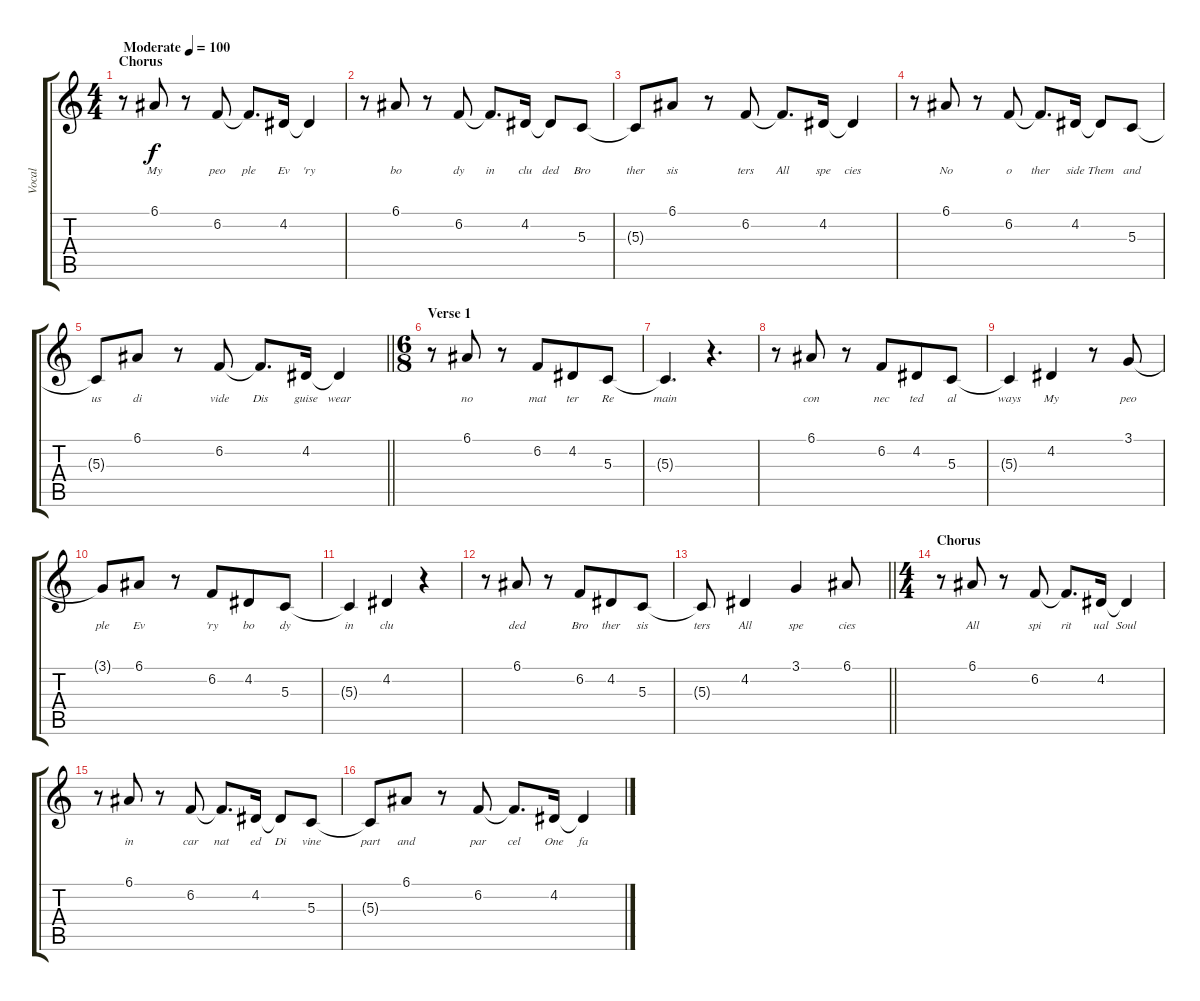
\track ("Vocal" "Vocal") {instrument acousticgrandpiano}
\staff {score tabs}
\tuning (E4 B3 G3 D3 A2 E2) {hide}
\ts (4 4)
\section ("" "Chorus")
\tempo (100 "Moderate")
\clef g2
\ks c
r.8{dy f instrument acousticgrandpiano} 6.1.8{lyrics (0 "My") lyrics (1 "") lyrics (2 "") lyrics (3 "") lyrics (4 "")} r.8 6.2.8{lyrics (0 "peo") lyrics (1 "") lyrics (2 "") lyrics (3 "") lyrics (4 "")} 6.2{t}.8{d lyrics (0 "ple") lyrics (1 "") lyrics (2 "") lyrics (3 "") lyrics (4 "")} 4.2.16{lyrics (0 "Ev") lyrics (1 "") lyrics (2 "") lyrics (3 "") lyrics (4 "")} 4.2{t}.4{lyrics (0 "'ry") lyrics (1 "") lyrics (2 "") lyrics (3 "") lyrics (4 "")} |
r.8 6.1.8{lyrics (0 "bo") lyrics (1 "") lyrics (2 "") lyrics (3 "") lyrics (4 "")} r.8 6.2.8{lyrics (0 "dy") lyrics (1 "") lyrics (2 "") lyrics (3 "") lyrics (4 "")} 6.2{t}.8{d lyrics (0 "in") lyrics (1 "") lyrics (2 "") lyrics (3 "") lyrics (4 "")} 4.2.16{lyrics (0 "clu") lyrics (1 "") lyrics (2 "") lyrics (3 "") lyrics (4 "")} 4.2{t}.8{lyrics (0 "ded") lyrics (1 "") lyrics (2 "") lyrics (3 "") lyrics (4 "")} 5.3.8{lyrics (0 "Bro") lyrics (1 "") lyrics (2 "") lyrics (3 "") lyrics (4 "")} |
5.3{t}.8{lyrics (0 "ther") lyrics (1 "") lyrics (2 "") lyrics (3 "") lyrics (4 "")} 6.1.8{lyrics (0 "sis") lyrics (1 "") lyrics (2 "") lyrics (3 "") lyrics (4 "")} r.8 6.2.8{lyrics (0 "ters") lyrics (1 "") lyrics (2 "") lyrics (3 "") lyrics (4 "")} 6.2{t}.8{d lyrics (0 "All") lyrics (1 "") lyrics (2 "") lyrics (3 "") lyrics (4 "")} 4.2.16{lyrics (0 "spe") lyrics (1 "") lyrics (2 "") lyrics (3 "") lyrics (4 "")} 4.2{t}.4{lyrics (0 "cies") lyrics (1 "") lyrics (2 "") lyrics (3 "") lyrics (4 "")} |
r.8 6.1.8{lyrics (0 "No") lyrics (1 "") lyrics (2 "") lyrics (3 "") lyrics (4 "")} r.8 6.2.8{lyrics (0 "o") lyrics (1 "") lyrics (2 "") lyrics (3 "") lyrics (4 "")} 6.2{t}.8{d lyrics (0 "ther") lyrics (1 "") lyrics (2 "") lyrics (3 "") lyrics (4 "")} 4.2.16{lyrics (0 "side") lyrics (1 "") lyrics (2 "") lyrics (3 "") lyrics (4 "")} 4.2{t}.8{lyrics (0 "Them") lyrics (1 "") lyrics (2 "") lyrics (3 "") lyrics (4 "")} 5.3.8{lyrics (0 "and") lyrics (1 "") lyrics (2 "") lyrics (3 "") lyrics (4 "")} |
\barLineRight lightlight
5.3{t}.8{lyrics (0 "us") lyrics (1 "") lyrics (2 "") lyrics (3 "") lyrics (4 "")} 6.1.8{lyrics (0 "di") lyrics (1 "") lyrics (2 "") lyrics (3 "") lyrics (4 "")} r.8 6.2.8{lyrics (0 "vide") lyrics (1 "") lyrics (2 "") lyrics (3 "") lyrics (4 "")} 6.2{t}.8{d lyrics (0 "Dis") lyrics (1 "") lyrics (2 "") lyrics (3 "") lyrics (4 "")} 4.2.16{lyrics (0 "guise") lyrics (1 "") lyrics (2 "") lyrics (3 "") lyrics (4 "")} 4.2{t}.4{lyrics (0 "wear") lyrics (1 "") lyrics (2 "") lyrics (3 "") lyrics (4 "")} |
\ts (6 8)
\section ("" "Verse 1")
r.8 6.1.8{lyrics (0 "no") lyrics (1 "") lyrics (2 "") lyrics (3 "") lyrics (4 "")} r.8 6.2.8{lyrics (0 "mat") lyrics (1 "") lyrics (2 "") lyrics (3 "") lyrics (4 "")} 4.2.8{lyrics (0 "ter") lyrics (1 "") lyrics (2 "") lyrics (3 "") lyrics (4 "")} 5.3.8{lyrics (0 "Re") lyrics (1 "") lyrics (2 "") lyrics (3 "") lyrics (4 "")} |
5.3{t}.4{d lyrics (0 "main") lyrics (1 "") lyrics (2 "") lyrics (3 "") lyrics (4 "")} r.4{d} |
r.8 6.1.8{lyrics (0 "con") lyrics (1 "") lyrics (2 "") lyrics (3 "") lyrics (4 "")} r.8 6.2.8{lyrics (0 "nec") lyrics (1 "") lyrics (2 "") lyrics (3 "") lyrics (4 "")} 4.2.8{lyrics (0 "ted") lyrics (1 "") lyrics (2 "") lyrics (3 "") lyrics (4 "")} 5.3.8{lyrics (0 "al") lyrics (1 "") lyrics (2 "") lyrics (3 "") lyrics (4 "")} |
5.3{t}.4{lyrics (0 "ways") lyrics (1 "") lyrics (2 "") lyrics (3 "") lyrics (4 "")} 4.2.4{lyrics (0 "My") lyrics (1 "") lyrics (2 "") lyrics (3 "") lyrics (4 "")} r.8 3.1.8{lyrics (0 "peo") lyrics (1 "") lyrics (2 "") lyrics (3 "") lyrics (4 "")} |
3.1{t}.8{lyrics (0 "ple") lyrics (1 "") lyrics (2 "") lyrics (3 "") lyrics (4 "")} 6.1.8{lyrics (0 "Ev") lyrics (1 "") lyrics (2 "") lyrics (3 "") lyrics (4 "")} r.8 6.2.8{lyrics (0 "'ry") lyrics (1 "") lyrics (2 "") lyrics (3 "") lyrics (4 "")} 4.2.8{lyrics (0 "bo") lyrics (1 "") lyrics (2 "") lyrics (3 "") lyrics (4 "")} 5.3.8{lyrics (0 "dy") lyrics (1 "") lyrics (2 "") lyrics (3 "") lyrics (4 "")} |
5.3{t}.4{lyrics (0 "in") lyrics (1 "") lyrics (2 "") lyrics (3 "") lyrics (4 "")} 4.2.4{lyrics (0 "clu") lyrics (1 "") lyrics (2 "") lyrics (3 "") lyrics (4 "")} r.4 |
r.8 6.1.8{lyrics (0 "ded") lyrics (1 "") lyrics (2 "") lyrics (3 "") lyrics (4 "")} r.8 6.2.8{lyrics (0 "Bro") lyrics (1 "") lyrics (2 "") lyrics (3 "") lyrics (4 "")} 4.2.8{lyrics (0 "ther") lyrics (1 "") lyrics (2 "") lyrics (3 "") lyrics (4 "")} 5.3.8{lyrics (0 "sis") lyrics (1 "") lyrics (2 "") lyrics (3 "") lyrics (4 "")} |
\barLineRight lightlight
5.3{t}.8{lyrics (0 "ters") lyrics (1 "") lyrics (2 "") lyrics (3 "") lyrics (4 "")} 4.2.4{lyrics (0 "All") lyrics (1 "") lyrics (2 "") lyrics (3 "") lyrics (4 "")} 3.1.4{lyrics (0 "spe") lyrics (1 "") lyrics (2 "") lyrics (3 "") lyrics (4 "")} 6.1.8{lyrics (0 "cies") lyrics (1 "") lyrics (2 "") lyrics (3 "") lyrics (4 "")} |
\ts (4 4)
\section ("" "Chorus")
r.8 6.1.8{lyrics (0 "All") lyrics (1 "") lyrics (2 "") lyrics (3 "") lyrics (4 "")} r.8 6.2.8{lyrics (0 "spi") lyrics (1 "") lyrics (2 "") lyrics (3 "") lyrics (4 "")} 6.2{t}.8{d lyrics (0 "rit") lyrics (1 "") lyrics (2 "") lyrics (3 "") lyrics (4 "")} 4.2.16{lyrics (0 "ual") lyrics (1 "") lyrics (2 "") lyrics (3 "") lyrics (4 "")} 4.2{t}.4{lyrics (0 "Soul") lyrics (1 "") lyrics (2 "") lyrics (3 "") lyrics (4 "")} |
r.8 6.1.8{lyrics (0 "in") lyrics (1 "") lyrics (2 "") lyrics (3 "") lyrics (4 "")} r.8 6.2.8{lyrics (0 "car") lyrics (1 "") lyrics (2 "") lyrics (3 "") lyrics (4 "")} 6.2{t}.8{d lyrics (0 "nat") lyrics (1 "") lyrics (2 "") lyrics (3 "") lyrics (4 "")} 4.2.16{lyrics (0 "ed") lyrics (1 "") lyrics (2 "") lyrics (3 "") lyrics (4 "")} 4.2{t}.8{lyrics (0 "Di") lyrics (1 "") lyrics (2 "") lyrics (3 "") lyrics (4 "")} 5.3.8{lyrics (0 "vine") lyrics (1 "") lyrics (2 "") lyrics (3 "") lyrics (4 "")} |
5.3{t}.8{lyrics (0 "part") lyrics (1 "") lyrics (2 "") lyrics (3 "") lyrics (4 "")} 6.1.8{lyrics (0 "and") lyrics (1 "") lyrics (2 "") lyrics (3 "") lyrics (4 "")} r.8 6.2.8{lyrics (0 "par") lyrics (1 "") lyrics (2 "") lyrics (3 "") lyrics (4 "")} 6.2{t}.8{d lyrics (0 "cel") lyrics (1 "") lyrics (2 "") lyrics (3 "") lyrics (4 "")} 4.2.16{lyrics (0 "One") lyrics (1 "") lyrics (2 "") lyrics (3 "") lyrics (4 "")} 4.2{t}.4{lyrics (0 "fa") lyrics (1 "") lyrics (2 "") lyrics (3 "") lyrics (4 "")}
